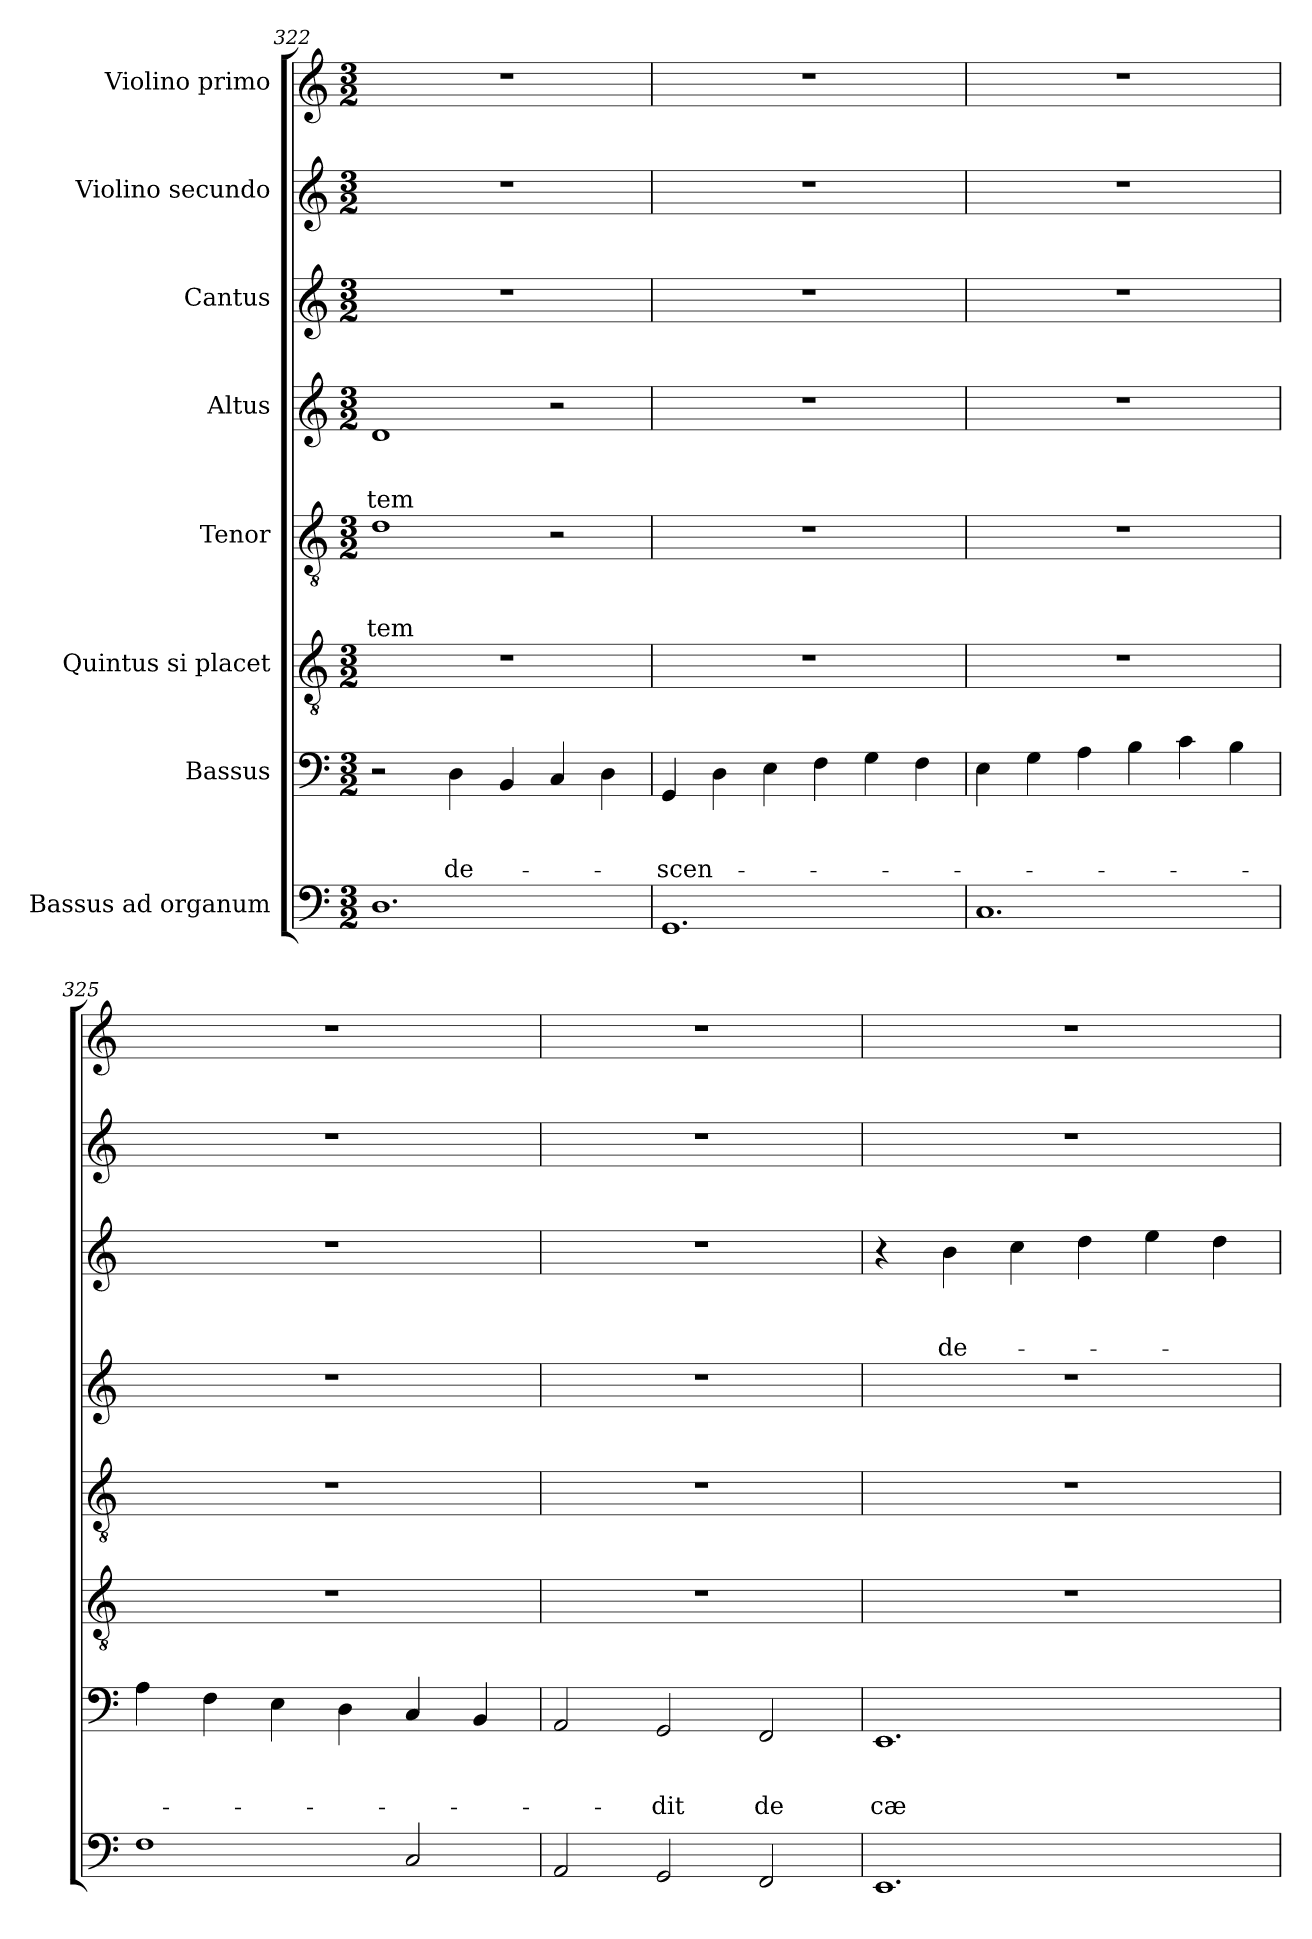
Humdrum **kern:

**kern	**kern	**text	**text	**text	**kern	**kern	**text	**text	**text	**kern	**text	**text	**text	**kern	**text	**text	**text	**kern	**kern
*part8	*part7	*part7	*part7	*part7	*part6	*part5	*part5	*part5	*part5	*part4	*part4	*part4	*part4	*part3	*part3	*part3	*part3	*part2	*part1
*staff8	*staff7	*staff7	*staff7	*staff7	*staff6	*staff5	*staff5	*staff5	*staff5	*staff4	*staff4	*staff4	*staff4	*staff3	*staff3	*staff3	*staff3	*staff2	*staff1
*I"Bassus ad organum	*I"Bassus	*	*	*	*I"Quintus si placet	*I"Tenor	*	*	*	*I"Altus	*	*	*	*I"Cantus	*	*	*	*I"Violino secundo	*I"Violino primo
*clefF4	*clefF4	*	*	*	*clefGv2	*clefGv2	*	*	*	*clefG2	*	*	*	*clefG2	*	*	*	*clefG2	*clefG2
*k[]	*k[]	*	*	*	*k[]	*k[]	*	*	*	*k[]	*	*	*	*k[]	*	*	*	*k[]	*k[]
*C:	*C:	*	*	*	*C:	*C:	*	*	*	*C:	*	*	*	*C:	*	*	*	*C:	*C:
*M3/2	*M3/2	*	*	*	*M3/2	*M3/2	*	*	*	*M3/2	*	*	*	*M3/2	*	*	*	*M3/2	*M3/2
=322	=322	=322	=322	=322	=322	=322	=322	=322	=322	=322	=322	=322	=322	=322	=322	=322	=322	=322	=322
!	!	!	!	!	!	!	!	!	!LO:LY:b	!	!	!	!LO:LY:b	!	!	!	!	!	!
1.D	2r	.	.	.	1.r	1d	.	.	-tem	1d	.	.	-tem	1.r	.	.	.	1.r	1.r
!	!	!	!	!LO:LY:b	!	!	!	!	!	!	!	!	!	!	!	!	!	!	!
.	4D\	.	.	de-	.	.	.	.	.	.	.	.	.	.	.	.	.	.	.
.	4BB/	.	.	.	.	.	.	.	.	.	.	.	.	.	.	.	.	.	.
.	4C/	.	.	.	.	2r	.	.	.	2r	.	.	.	.	.	.	.	.	.
.	4D\	.	.	.	.	.	.	.	.	.	.	.	.	.	.	.	.	.	.
!!LO:PB:g=z
=323	=323	=323	=323	=323	=323	=323	=323	=323	=323	=323	=323	=323	=323	=323	=323	=323	=323	=323	=323
!	!	!	!	!LO:LY:b	!	!	!	!	!	!	!	!	!	!	!	!	!	!	!
1.GG	4GG/	.	.	-scen-	1.r	1.r	.	.	.	1.r	.	.	.	1.r	.	.	.	1.r	1.r
.	4D\	.	.	.	.	.	.	.	.	.	.	.	.	.	.	.	.	.	.
.	4E\	.	.	.	.	.	.	.	.	.	.	.	.	.	.	.	.	.	.
.	4F\	.	.	.	.	.	.	.	.	.	.	.	.	.	.	.	.	.	.
.	4G\	.	.	.	.	.	.	.	.	.	.	.	.	.	.	.	.	.	.
.	4F\	.	.	.	.	.	.	.	.	.	.	.	.	.	.	.	.	.	.
=324	=324	=324	=324	=324	=324	=324	=324	=324	=324	=324	=324	=324	=324	=324	=324	=324	=324	=324	=324
1.C	4E\	.	.	.	1.r	1.r	.	.	.	1.r	.	.	.	1.r	.	.	.	1.r	1.r
.	4G\	.	.	.	.	.	.	.	.	.	.	.	.	.	.	.	.	.	.
.	4A\	.	.	.	.	.	.	.	.	.	.	.	.	.	.	.	.	.	.
.	4B\	.	.	.	.	.	.	.	.	.	.	.	.	.	.	.	.	.	.
.	4c\	.	.	.	.	.	.	.	.	.	.	.	.	.	.	.	.	.	.
.	4B\	.	.	.	.	.	.	.	.	.	.	.	.	.	.	.	.	.	.
=325	=325	=325	=325	=325	=325	=325	=325	=325	=325	=325	=325	=325	=325	=325	=325	=325	=325	=325	=325
1F	4A\	.	.	.	1.r	1.r	.	.	.	1.r	.	.	.	1.r	.	.	.	1.r	1.r
.	4F\	.	.	.	.	.	.	.	.	.	.	.	.	.	.	.	.	.	.
.	4E\	.	.	.	.	.	.	.	.	.	.	.	.	.	.	.	.	.	.
.	4D\	.	.	.	.	.	.	.	.	.	.	.	.	.	.	.	.	.	.
2C/	4C/	.	.	.	.	.	.	.	.	.	.	.	.	.	.	.	.	.	.
.	4BB/	.	.	.	.	.	.	.	.	.	.	.	.	.	.	.	.	.	.
=326	=326	=326	=326	=326	=326	=326	=326	=326	=326	=326	=326	=326	=326	=326	=326	=326	=326	=326	=326
2AA/	2AA/	.	.	.	1.r	1.r	.	.	.	1.r	.	.	.	1.r	.	.	.	1.r	1.r
!	!	!	!	!LO:LY:b	!	!	!	!	!	!	!	!	!	!	!	!	!	!	!
2GG/	2GG/	.	.	-dit	.	.	.	.	.	.	.	.	.	.	.	.	.	.	.
!	!	!	!	!LO:LY:b	!	!	!	!	!	!	!	!	!	!	!	!	!	!	!
2FF/	2FF/	.	.	de	.	.	.	.	.	.	.	.	.	.	.	.	.	.	.
=327	=327	=327	=327	=327	=327	=327	=327	=327	=327	=327	=327	=327	=327	=327	=327	=327	=327	=327	=327
!	!	!	!	!LO:LY:b	!	!	!	!	!	!	!	!	!	!	!	!	!	!	!
1.EE	1.EE	.	.	cæ-	1.r	1.r	.	.	.	1.r	.	.	.	4r	.	.	.	1.r	1.r
!	!	!	!	!	!	!	!	!	!	!	!	!	!	!	!	!	!LO:LY:b	!	!
.	.	.	.	.	.	.	.	.	.	.	.	.	.	4b\	.	.	de-	.	.
.	.	.	.	.	.	.	.	.	.	.	.	.	.	4cc\	.	.	.	.	.
.	.	.	.	.	.	.	.	.	.	.	.	.	.	4dd\	.	.	.	.	.
.	.	.	.	.	.	.	.	.	.	.	.	.	.	4ee\	.	.	.	.	.
.	.	.	.	.	.	.	.	.	.	.	.	.	.	4dd\	.	.	.	.	.
=	=	=	=	=	=	=	=	=	=	=	=	=	=	=	=	=	=	=	=
*-	*-	*-	*-	*-	*-	*-	*-	*-	*-	*-	*-	*-	*-	*-	*-	*-	*-	*-	*-
